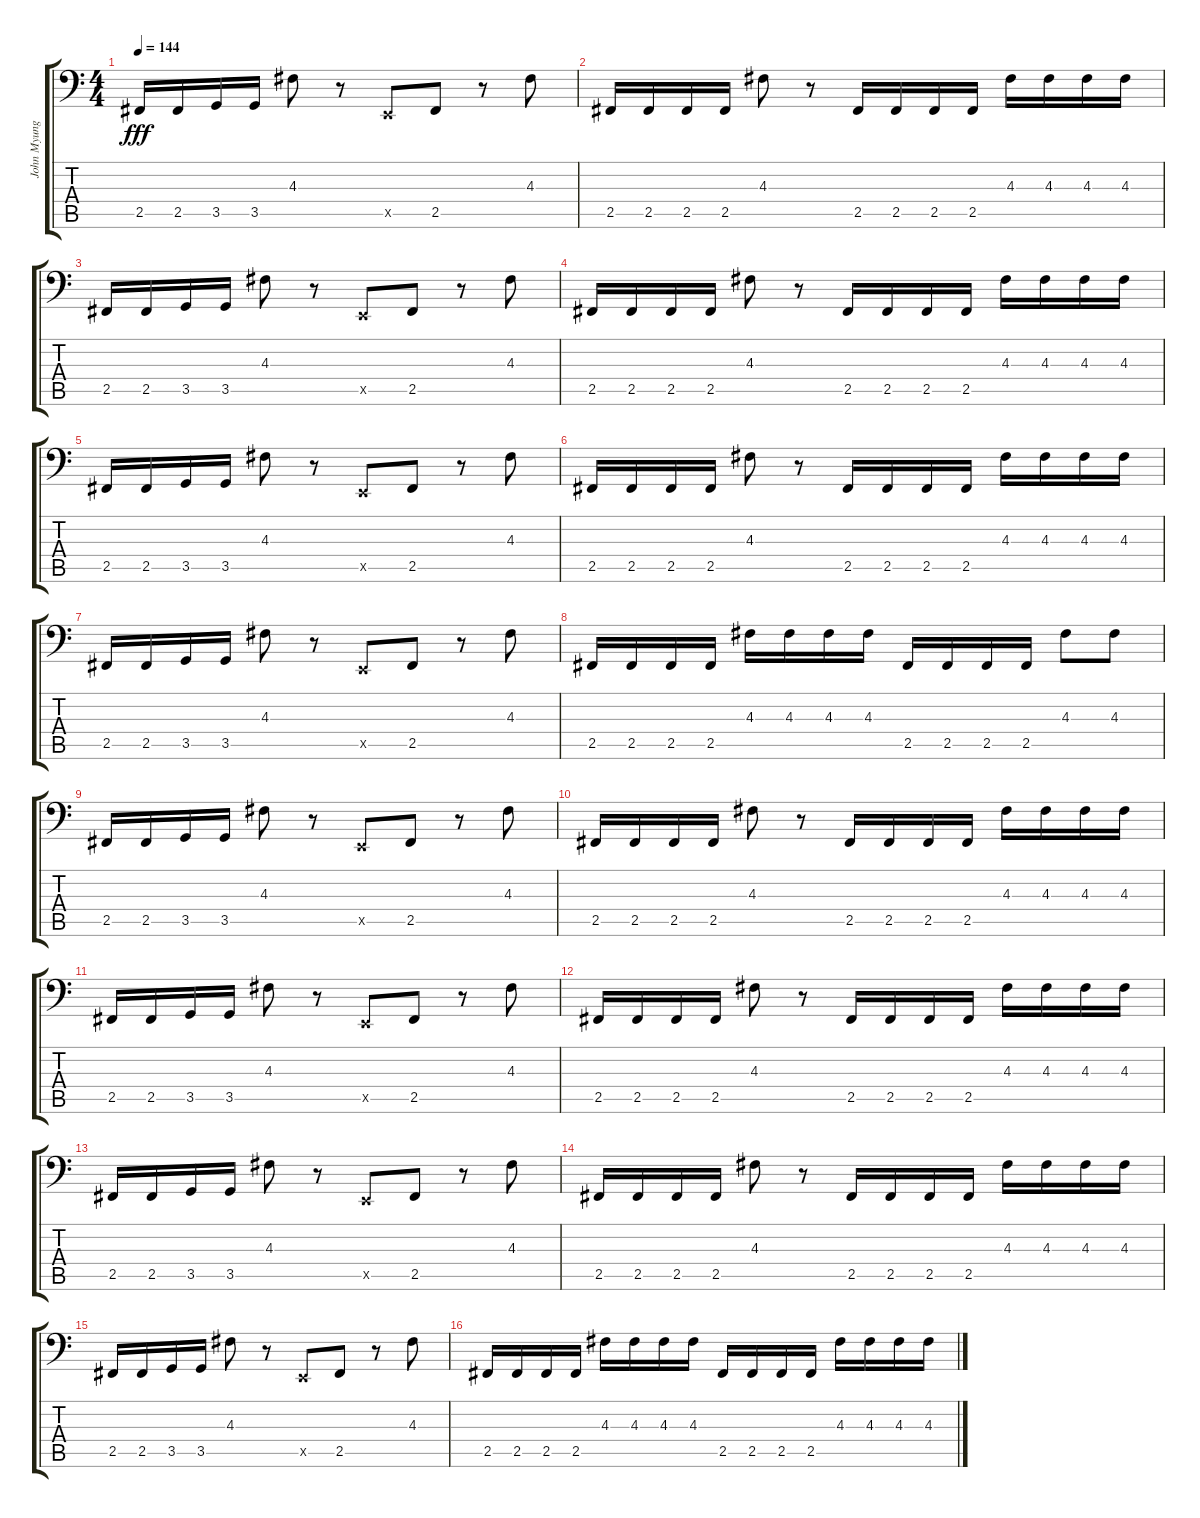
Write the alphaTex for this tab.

\track ("John Myung - bass" "John Myung") {instrument electricbassfinger}
\staff {score tabs}
\tuning (C3 G2 D2 A1 E1 B0) {hide}
\ts (4 4)
\tempo 144
\clef f4
\ks c
2.5.16{dy fff} 2.5.16 3.5.16 3.5.16 4.3.8 r.8 0.5{x}.8 2.5.8 r.8 4.3.8 |
2.5.16 2.5.16 2.5.16 2.5.16 4.3.8 r.8 2.5.16 2.5.16 2.5.16 2.5.16 4.3.16 4.3.16 4.3.16 4.3.16 |
2.5.16 2.5.16 3.5.16 3.5.16 4.3.8 r.8 0.5{x}.8 2.5.8 r.8 4.3.8 |
2.5.16 2.5.16 2.5.16 2.5.16 4.3.8 r.8 2.5.16 2.5.16 2.5.16 2.5.16 4.3.16 4.3.16 4.3.16 4.3.16 |
2.5.16 2.5.16 3.5.16 3.5.16 4.3.8 r.8 0.5{x}.8 2.5.8 r.8 4.3.8 |
2.5.16 2.5.16 2.5.16 2.5.16 4.3.8 r.8 2.5.16 2.5.16 2.5.16 2.5.16 4.3.16 4.3.16 4.3.16 4.3.16 |
2.5.16 2.5.16 3.5.16 3.5.16 4.3.8 r.8 0.5{x}.8 2.5.8 r.8 4.3.8 |
2.5.16 2.5.16 2.5.16 2.5.16 4.3.16 4.3.16 4.3.16 4.3.16 2.5.16 2.5.16 2.5.16 2.5.16 4.3.8 4.3.8 |
2.5.16 2.5.16 3.5.16 3.5.16 4.3.8 r.8 0.5{x}.8 2.5.8 r.8 4.3.8 |
2.5.16 2.5.16 2.5.16 2.5.16 4.3.8 r.8 2.5.16 2.5.16 2.5.16 2.5.16 4.3.16 4.3.16 4.3.16 4.3.16 |
2.5.16 2.5.16 3.5.16 3.5.16 4.3.8 r.8 0.5{x}.8 2.5.8 r.8 4.3.8 |
2.5.16 2.5.16 2.5.16 2.5.16 4.3.8 r.8 2.5.16 2.5.16 2.5.16 2.5.16 4.3.16 4.3.16 4.3.16 4.3.16 |
2.5.16 2.5.16 3.5.16 3.5.16 4.3.8 r.8 0.5{x}.8 2.5.8 r.8 4.3.8 |
2.5.16 2.5.16 2.5.16 2.5.16 4.3.8 r.8 2.5.16 2.5.16 2.5.16 2.5.16 4.3.16 4.3.16 4.3.16 4.3.16 |
2.5.16 2.5.16 3.5.16 3.5.16 4.3.8 r.8 0.5{x}.8 2.5.8 r.8 4.3.8 |
2.5.16 2.5.16 2.5.16 2.5.16 4.3.16 4.3.16 4.3.16 4.3.16 2.5.16 2.5.16 2.5.16 2.5.16 4.3.16 4.3.16 4.3.16 4.3.16
